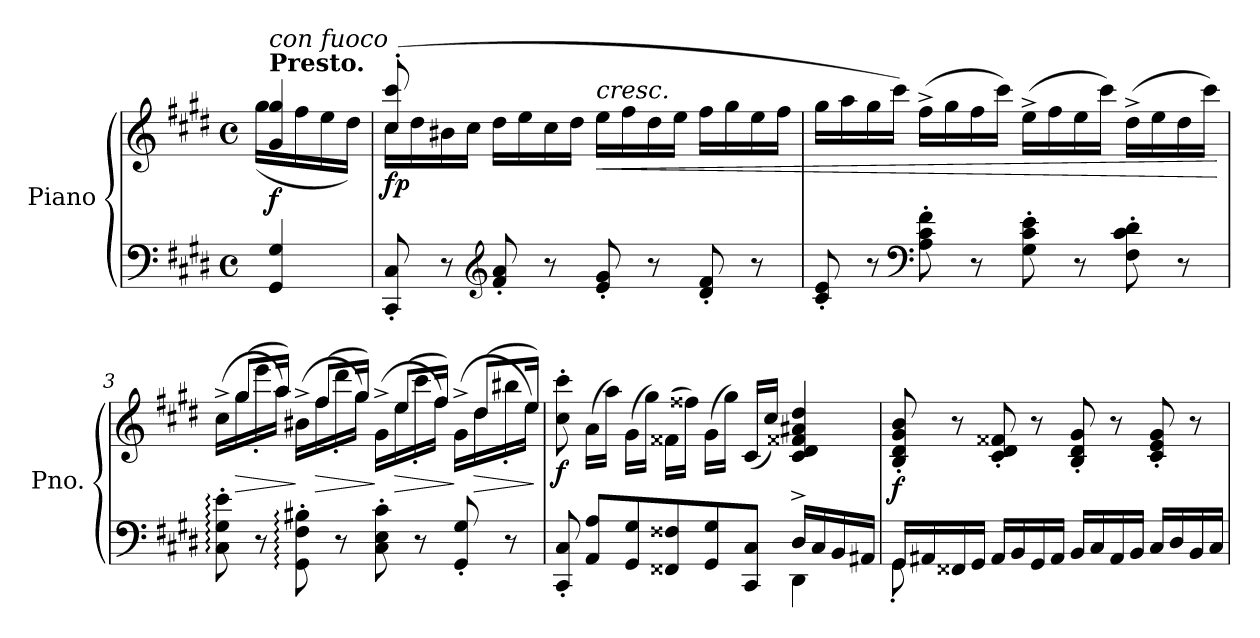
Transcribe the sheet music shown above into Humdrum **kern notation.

**kern	**kern	**dynam
*part1	*part1	*part1
*staff2	*staff1	*staff1/2
*I"Piano	*	*
*I'Pno.	*	*
*clefF4	*clefG2	*
*k[f#c#g#d#]	*k[f#c#g#d#]	*
*M4/4	*M4/4	*
*met(c)	*met(c)	*
*MM176	*MM176	*
=	=	=
*	*^	*
!	!LO:TX:a:B:t=Presto.	!	!
!	!LO:TX:a:i:t=con fuoco	!	!
!	!	!	!LO:DY:b
4GG#/ 4G#/	4g#/ 4gg#/	(>16gg#\LL	f
.	.	16ff#\	.
.	.	16ee\	.
.	.	16dd#\JJ)	.
=1	=1	=1	=1
!	!	!	!LO:DY:b
8CC#/' 8C#/'	(8cc#/' 8ccc#/'	16cc#\LL	fp
.	.	16dd#\	.
8r	8ryy	16b#X\	.
.	.	16cc#\JJ	.
*clefG2	*	*	*
8f#/' 8a/'	4ryy	16dd#\LL	.
.	.	16ee\	.
8r	.	16cc#\	.
.	.	16dd#\JJ	.
!	!LO:TX:a:i:t=cresc.	!	!
!	!	!	!LO:HP:b
8e/' 8g#/'	2ryy	16ee\LL	<
.	.	16ff#\	.
8r	.	16dd#\	.
.	.	16ee\JJ	.
8d#/' 8f#/'	.	16ff#\LL	.
.	.	16gg#\	.
8r	.	16ee\	.
.	.	16ff#\JJ	.
*	*v	*v	*
=2	=2	=2
8c#/' 8e/'	16gg#\LL	.
.	16aa\	.
8r	16gg#\	.
.	16ccc#\JJ)	.
*clefF4	*	*
8A\' 8c#\' 8f#\'	(16ff#^\LL	.
.	16gg#\	.
8r	16ff#\	.
.	16ccc#\JJ)	.
8G#\' 8c#\' 8e\'	(16ee^\LL	.
.	16ff#\	.
8r	16ee\	.
.	16ccc#\JJ)	.
8F#\' 8c#\' 8d#\'	(16dd#^\LL	.
.	16ee\	.
8r	16dd#\	.
.	16ccc#\JJ)	.
.	.	[
=3	=3	=3
*	*^	*
8C#\:' 8G#\:' 8e\:'	16ryy	(>16cc#^\LL	.
!	!	!	!LO:HP:b
.	(8gg#/L	16gg#\	>
8r	.	16eee'\	.
.	16aa/Jk)	16aa\JJ)	.
8GG#\:' 8F#\:' 8B#X\:'	16ryy	(>16b#X^\LL	]
!	!	!	!LO:HP:b
.	(8ff#/L	16ff#\	>
8r	.	16ddd#'\	.
.	16gg#/Jk)	16gg#\JJ)	.
8C#\' 8E\' 8c#\'	16ryy	(>16g#^\LL	]
!	!	!	!LO:HP:b
.	(8ee/L	16ee\	>
8r	.	16ccc#'\	.
.	16ff#/Jk)	16ff#\JJ)	.
8GG#/' 8G#/'	16ryy	(>16g#^\LL	]
!	!	!	!LO:HP:b
.	(8dd#/L	16dd#\	>
8r	.	16bb#X'\	.
.	16ee/Jk)	16ee\JJ)	.
*	*v	*v	*
.	.	]
=4	=4	=4
*^	*	*
!	!	!	!LO:DY:b
8CC#/' 8C#/'	2.ryy	8cc#\' 8ccc#\'	f
8AA/ 8A/L	.	(16a\LL	.
.	.	16aa\JJ)	.
8GG#/ 8G#/	.	(16g#\LL	.
.	.	16gg#\JJ)	.
8FF##X/ 8F##X/	.	(16f##X\LL	.
.	.	16ff##X\JJ)	.
8GG#/ 8G#/	.	(16g#\LL	.
.	.	16gg#\JJ)	.
8CC#/ 8C#/J	.	(16c#/LL	.
.	.	16cc#/JJ)	.
16D#^/LL	4DD#\	4c#/ 4d#/ 4f##X/ 4a#X/ 4dd#/	.
16C#/	.	.	.
16BB/	.	.	.
16AA#X/JJ	.	.	.
!!LO:LB:g=z
=5	=5	=5	=5
!	!	!	!LO:DY:b
16GG#/LL	8GG#'\	8B/' 8d#/' 8g#/' 8b/'	f
16AA#X/	.	.	.
16FF##X/	8ryy	8r	.
16GG#/JJ	.	.	.
16AA#/LL	4ryy	8c#/' 8d#/' 8f##X/'	.
16BB/	.	.	.
16GG#/	.	8r	.
16AA#/JJ	.	.	.
16BB/LL	2ryy	8B/' 8d#/' 8g#/'	.
16C#/	.	.	.
16AA#/	.	8r	.
16BB/JJ	.	.	.
16C#/LL	.	8c#/' 8e/' 8g#/'	.
16D#/	.	.	.
16BB/	.	8r	.
16C#/JJ	.	.	.
*v	*v	*	*
=	=	=
*-	*-	*-
